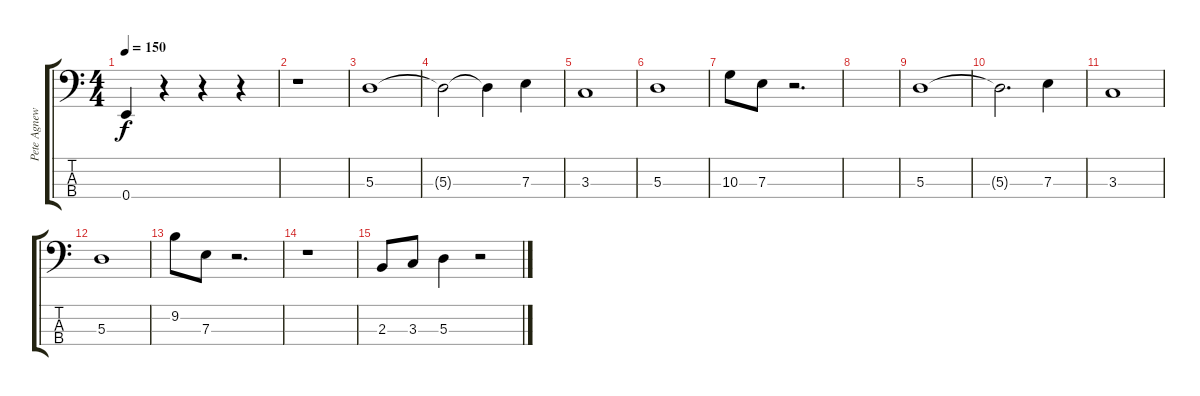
\track ("Pete Agnew (bass)" "Pete Agnew") {instrument electricbasspick}
\staff {score tabs}
\tuning (G2 D2 A1 E1) {hide}
\ts (4 4)
\tempo 150
\clef f4
\ks c
0.4.4{dy f} r.4 r.4 r.4 |
r.1 |
5.3.1 |
5.3{t}.2 5.3{t}.4 7.3.4 |
3.3.1 |
5.3.1 |
10.3.8 7.3.8 r.2{d} |
|
5.3.1 |
5.3{t}.2{d} 7.3.4 |
3.3.1 |
5.3.1 |
9.2.8 7.3.8 r.2{d} |
r.1 |
2.3.8 3.3.8 5.3.4 r.2
